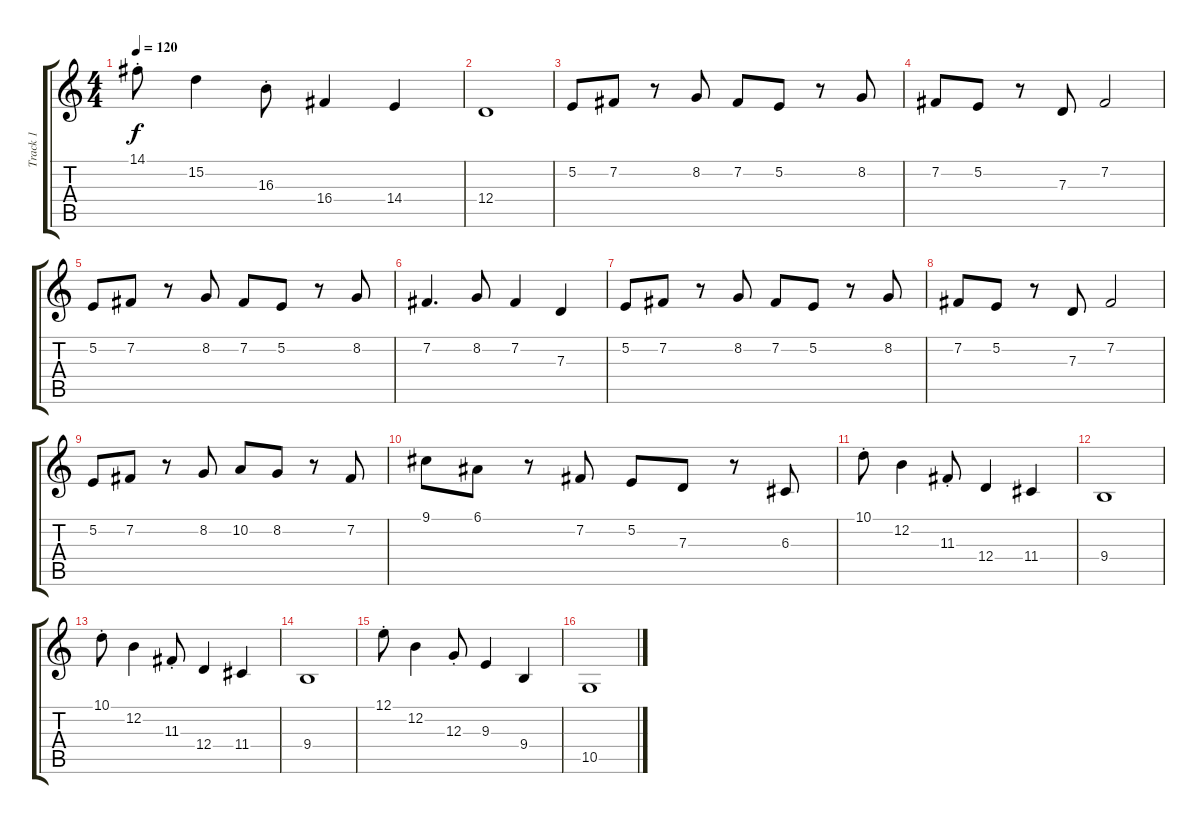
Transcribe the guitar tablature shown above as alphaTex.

\track ("Track 1" "Track 1") {instrument flute}
\staff {score tabs}
\tuning (E4 B3 G3 D3 A2 E2) {hide}
\ts (4 4)
\tempo 120
\clef g2
\ks c
14.1{st}.8{dy f} 15.2.4 16.3{st}.8 16.4.4 14.4.4 |
12.4.1 |
5.2.8 7.2.8 r.8 8.2.8 7.2.8 5.2.8 r.8 8.2.8 |
7.2.8 5.2.8 r.8 7.3.8 7.2.2 |
5.2.8 7.2.8 r.8 8.2.8 7.2.8 5.2.8 r.8 8.2.8 |
7.2.4{d} 8.2.8 7.2.4 7.3.4 |
5.2.8 7.2.8 r.8 8.2.8 7.2.8 5.2.8 r.8 8.2.8 |
7.2.8 5.2.8 r.8 7.3.8 7.2.2 |
5.2.8 7.2.8 r.8 8.2.8 10.2.8 8.2.8 r.8 7.2.8 |
9.1.8 6.1.8 r.8 7.2.8 5.2.8 7.3.8 r.8 6.3.8 |
10.1{st}.8 12.2.4 11.3{st}.8 12.4.4 11.4.4 |
9.4.1 |
10.1{st}.8 12.2.4 11.3{st}.8 12.4.4 11.4.4 |
9.4.1 |
12.1{st}.8 12.2.4 12.3{st}.8 9.3.4 9.4.4 |
10.5.1
